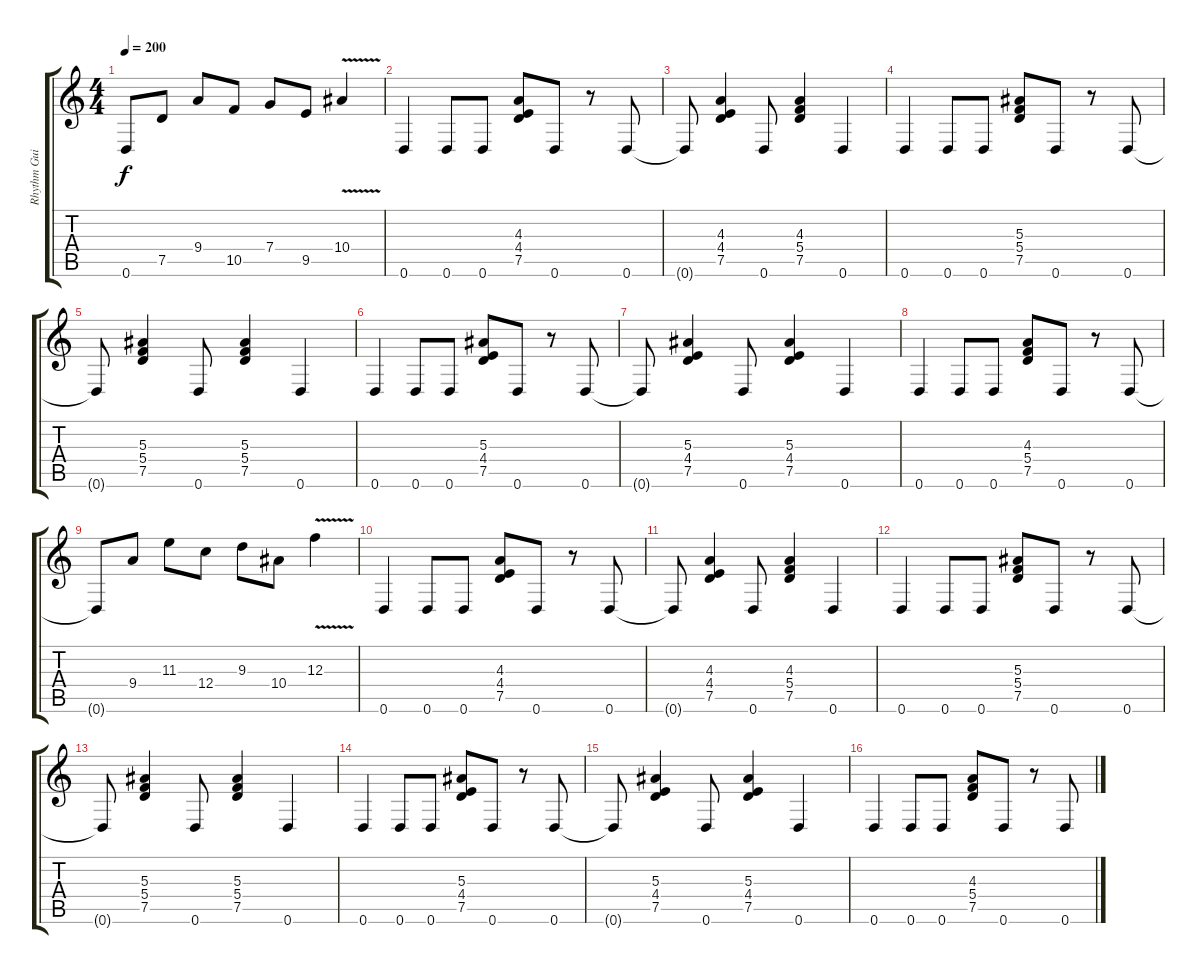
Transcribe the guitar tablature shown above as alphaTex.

\track ("Rhythm Guitar" "Rhythm Gui") {instrument distortionguitar}
\staff {score tabs}
\tuning (D4 A3 F3 C3 G2 D2) {hide}
\ts (4 4)
\tempo 200
\clef g2
\ks c
0.6{t}.8{dy f} 7.5.8 9.4.8 10.5.8 7.4.8 9.5.8 10.4{v}.4 |
0.6.4 0.6.8 0.6.8 (4.3 4.4 7.5).8 0.6.8 r.8 0.6.8 |
0.6{t}.8 (4.3 4.4 7.5).4 0.6.8 (4.3 5.4 7.5).4 0.6.4 |
0.6.4 0.6.8 0.6.8 (5.3 5.4 7.5).8 0.6.8 r.8 0.6.8 |
0.6{t}.8 (5.3 5.4 7.5).4 0.6.8 (5.3 5.4 7.5).4 0.6.4 |
0.6.4 0.6.8 0.6.8 (5.3 4.4 7.5).8 0.6.8 r.8 0.6.8 |
0.6{t}.8 (5.3 4.4 7.5).4 0.6.8 (5.3 4.4 7.5).4 0.6.4 |
0.6.4 0.6.8 0.6.8 (4.3 5.4 7.5).8 0.6.8 r.8 0.6.8 |
0.6{t}.8 9.4.8 11.3.8 12.4.8 9.3.8 10.4.8 12.3{v}.4 |
0.6.4 0.6.8 0.6.8 (4.3 4.4 7.5).8 0.6.8 r.8 0.6.8 |
0.6{t}.8 (4.3 4.4 7.5).4 0.6.8 (4.3 5.4 7.5).4 0.6.4 |
0.6.4 0.6.8 0.6.8 (5.3 5.4 7.5).8 0.6.8 r.8 0.6.8 |
0.6{t}.8 (5.3 5.4 7.5).4 0.6.8 (5.3 5.4 7.5).4 0.6.4 |
0.6.4 0.6.8 0.6.8 (5.3 4.4 7.5).8 0.6.8 r.8 0.6.8 |
0.6{t}.8 (5.3 4.4 7.5).4 0.6.8 (5.3 4.4 7.5).4 0.6.4 |
0.6.4 0.6.8 0.6.8 (4.3 5.4 7.5).8 0.6.8 r.8 0.6.8
